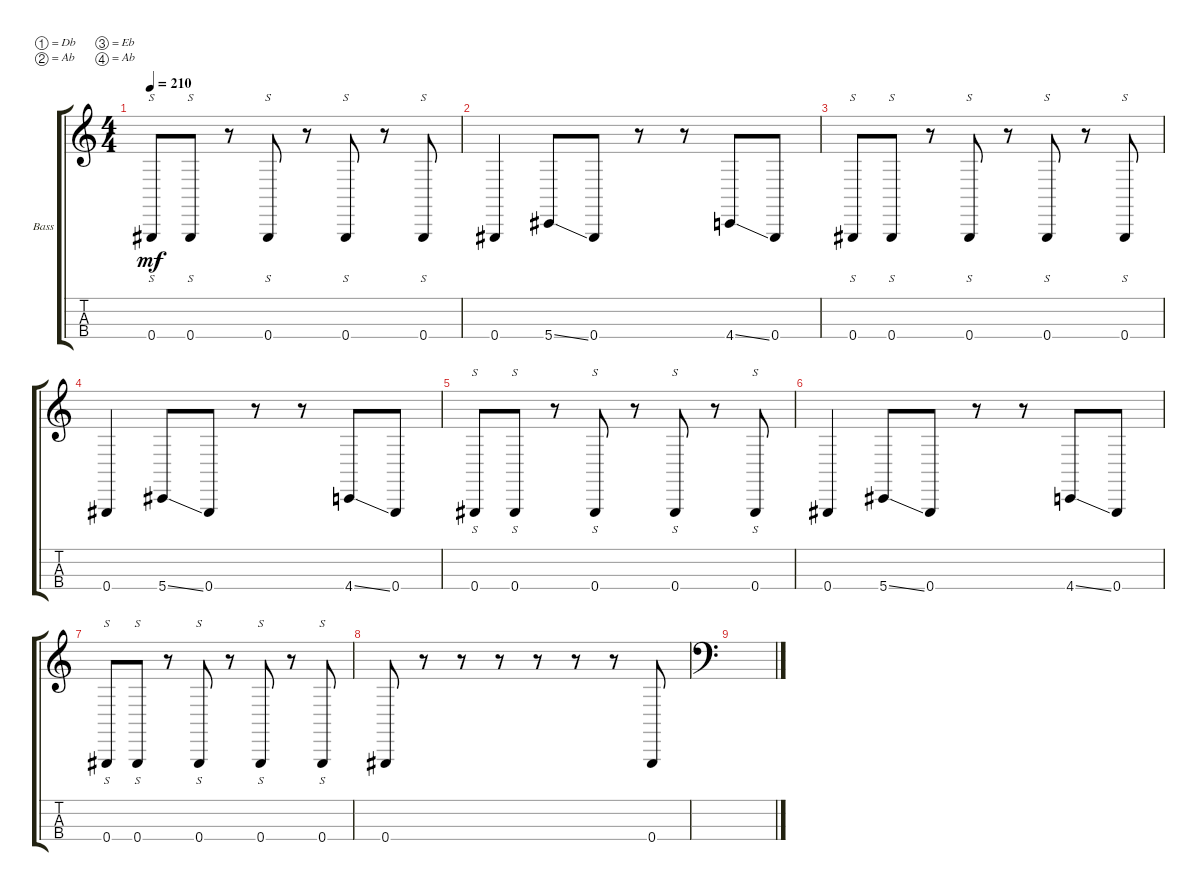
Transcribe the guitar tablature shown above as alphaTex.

\defaultSystemsLayout 4
\bracketExtendMode groupsimilarinstruments
\firstSystemTrackNameOrientation horizontal
\otherSystemsTrackNameOrientation horizontal
\track ("Michael Valentine (Bass)" "Bass") {instrument electricbassfinger}
\staff {score tabs}
\tuning (Db2 Ab1 Eb1 Ab0)
\ts (4 4)
\tempo 210
\clef g2
\ks c
0.4.8{s dy mf} 0.4.8{s} r.8 0.4.8{s} r.8 0.4.8{s} r.8 0.4.8{s} |
0.4.4 5.4{ss}.8 0.4.8 r.8 r.8 4.4{ss}.8 0.4.8 |
0.4.8{s} 0.4.8{s} r.8 0.4.8{s} r.8 0.4.8{s} r.8 0.4.8{s} |
0.4.4 5.4{ss}.8 0.4.8 r.8 r.8 4.4{ss}.8 0.4.8 |
0.4.8{s} 0.4.8{s} r.8 0.4.8{s} r.8 0.4.8{s} r.8 0.4.8{s} |
0.4.4 5.4{ss}.8 0.4.8 r.8 r.8 4.4{ss}.8 0.4.8 |
0.4.8{s} 0.4.8{s} r.8 0.4.8{s} r.8 0.4.8{s} r.8 0.4.8{s} |
0.4.8 r.8 r.8 r.8 r.8 r.8 r.8 0.4.8 |
\clef f4
